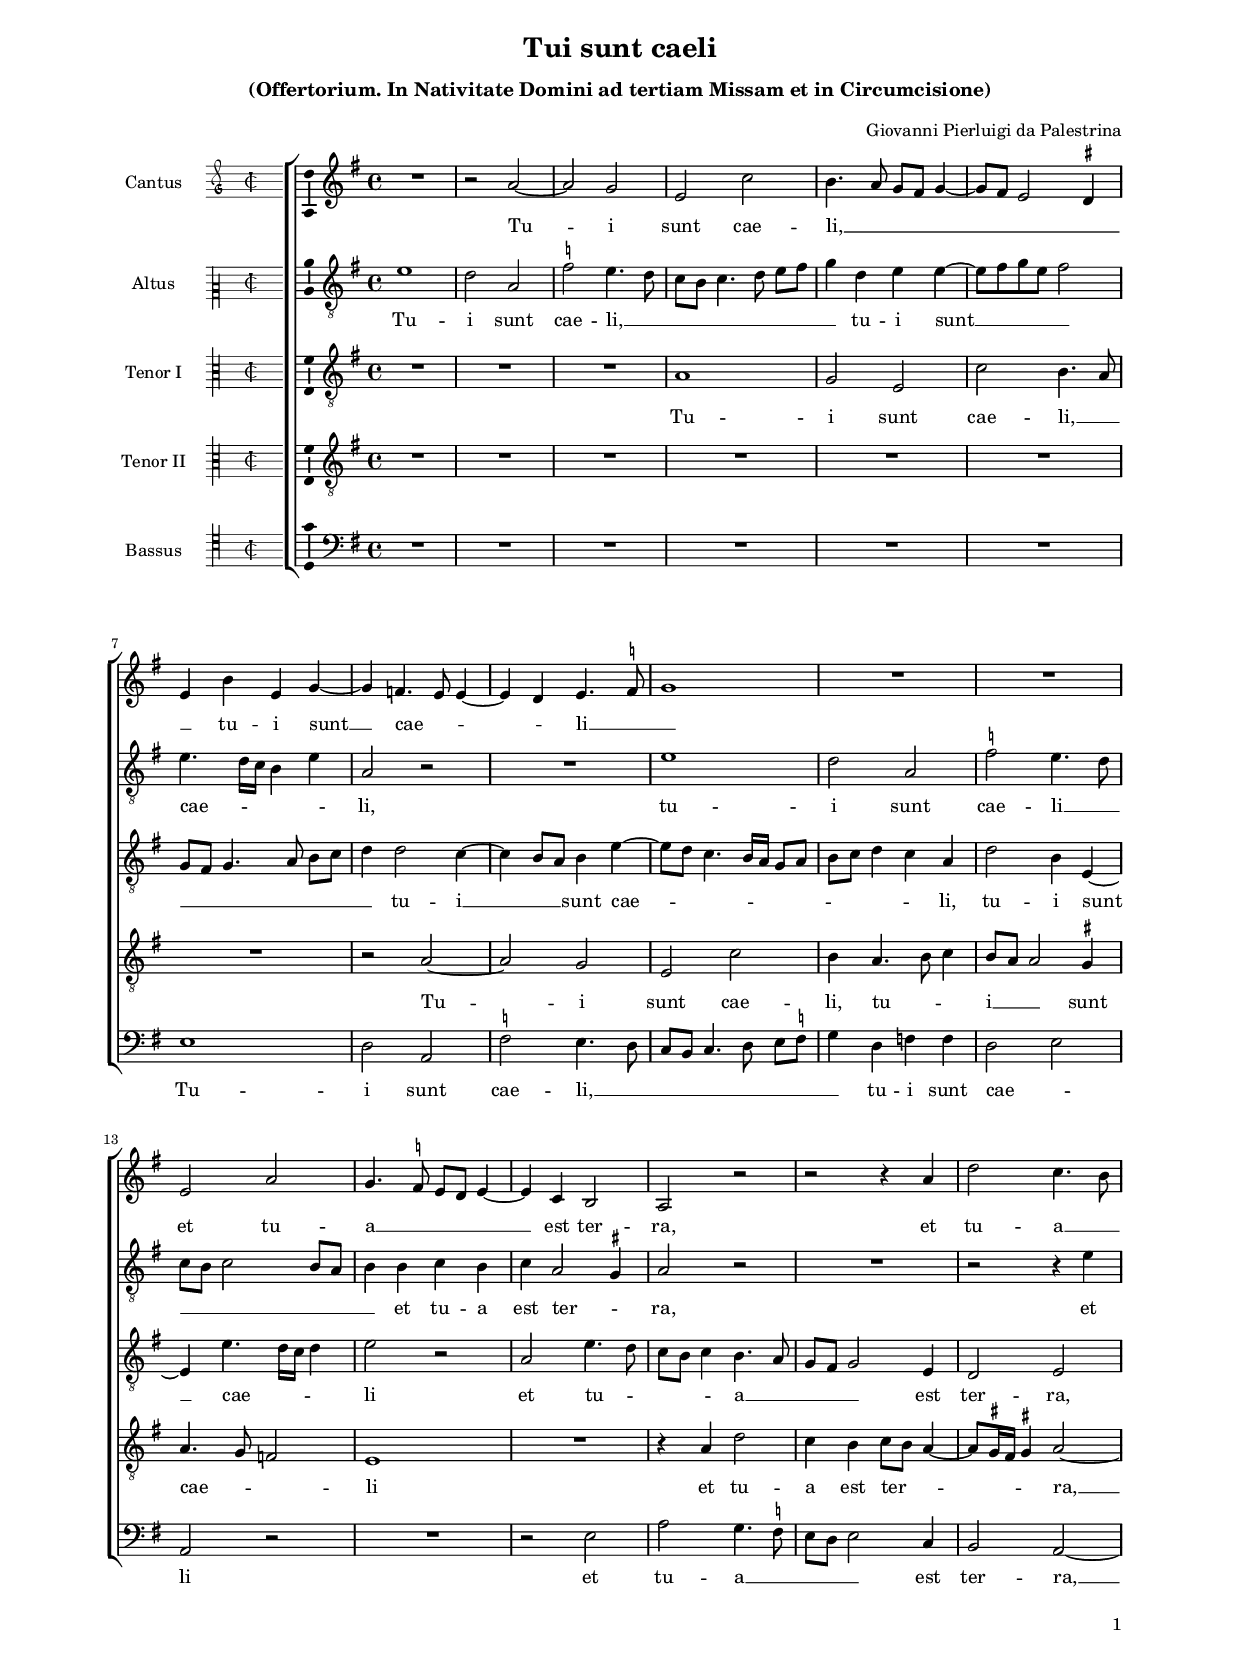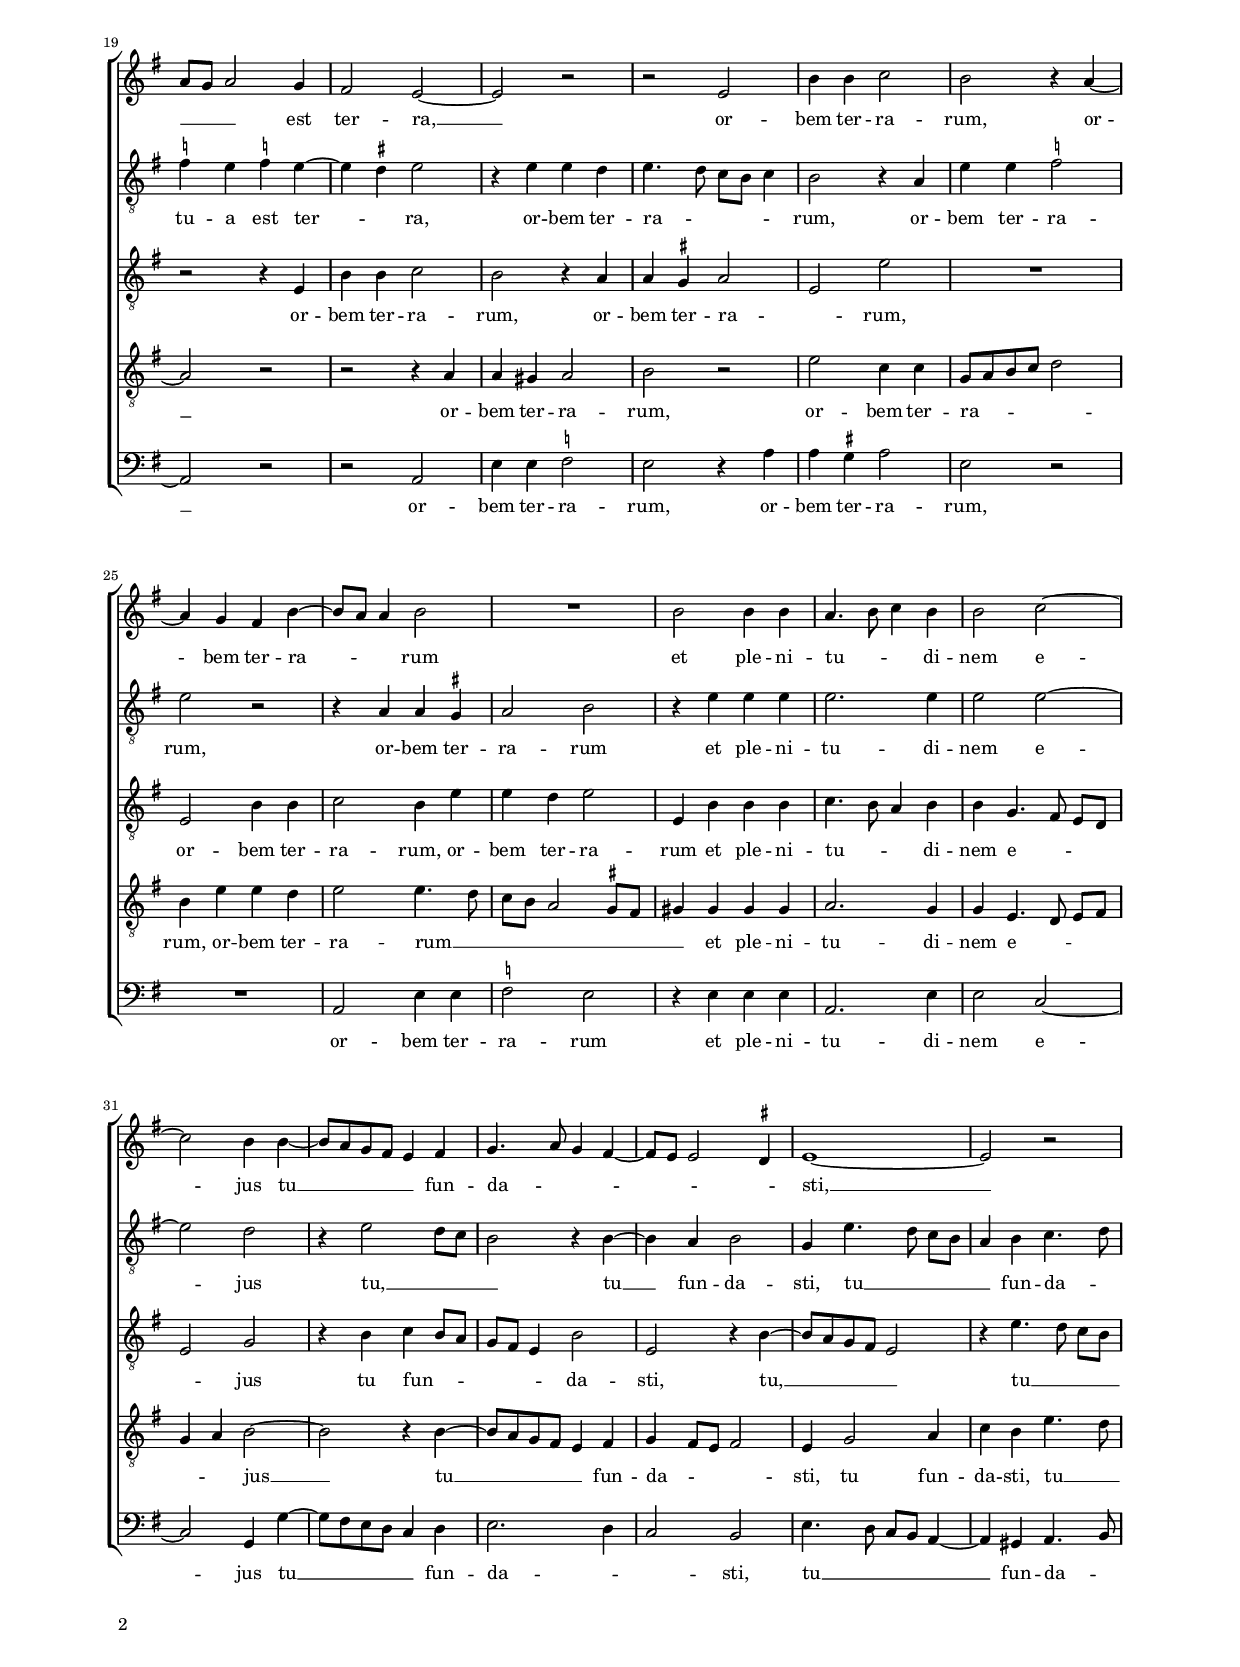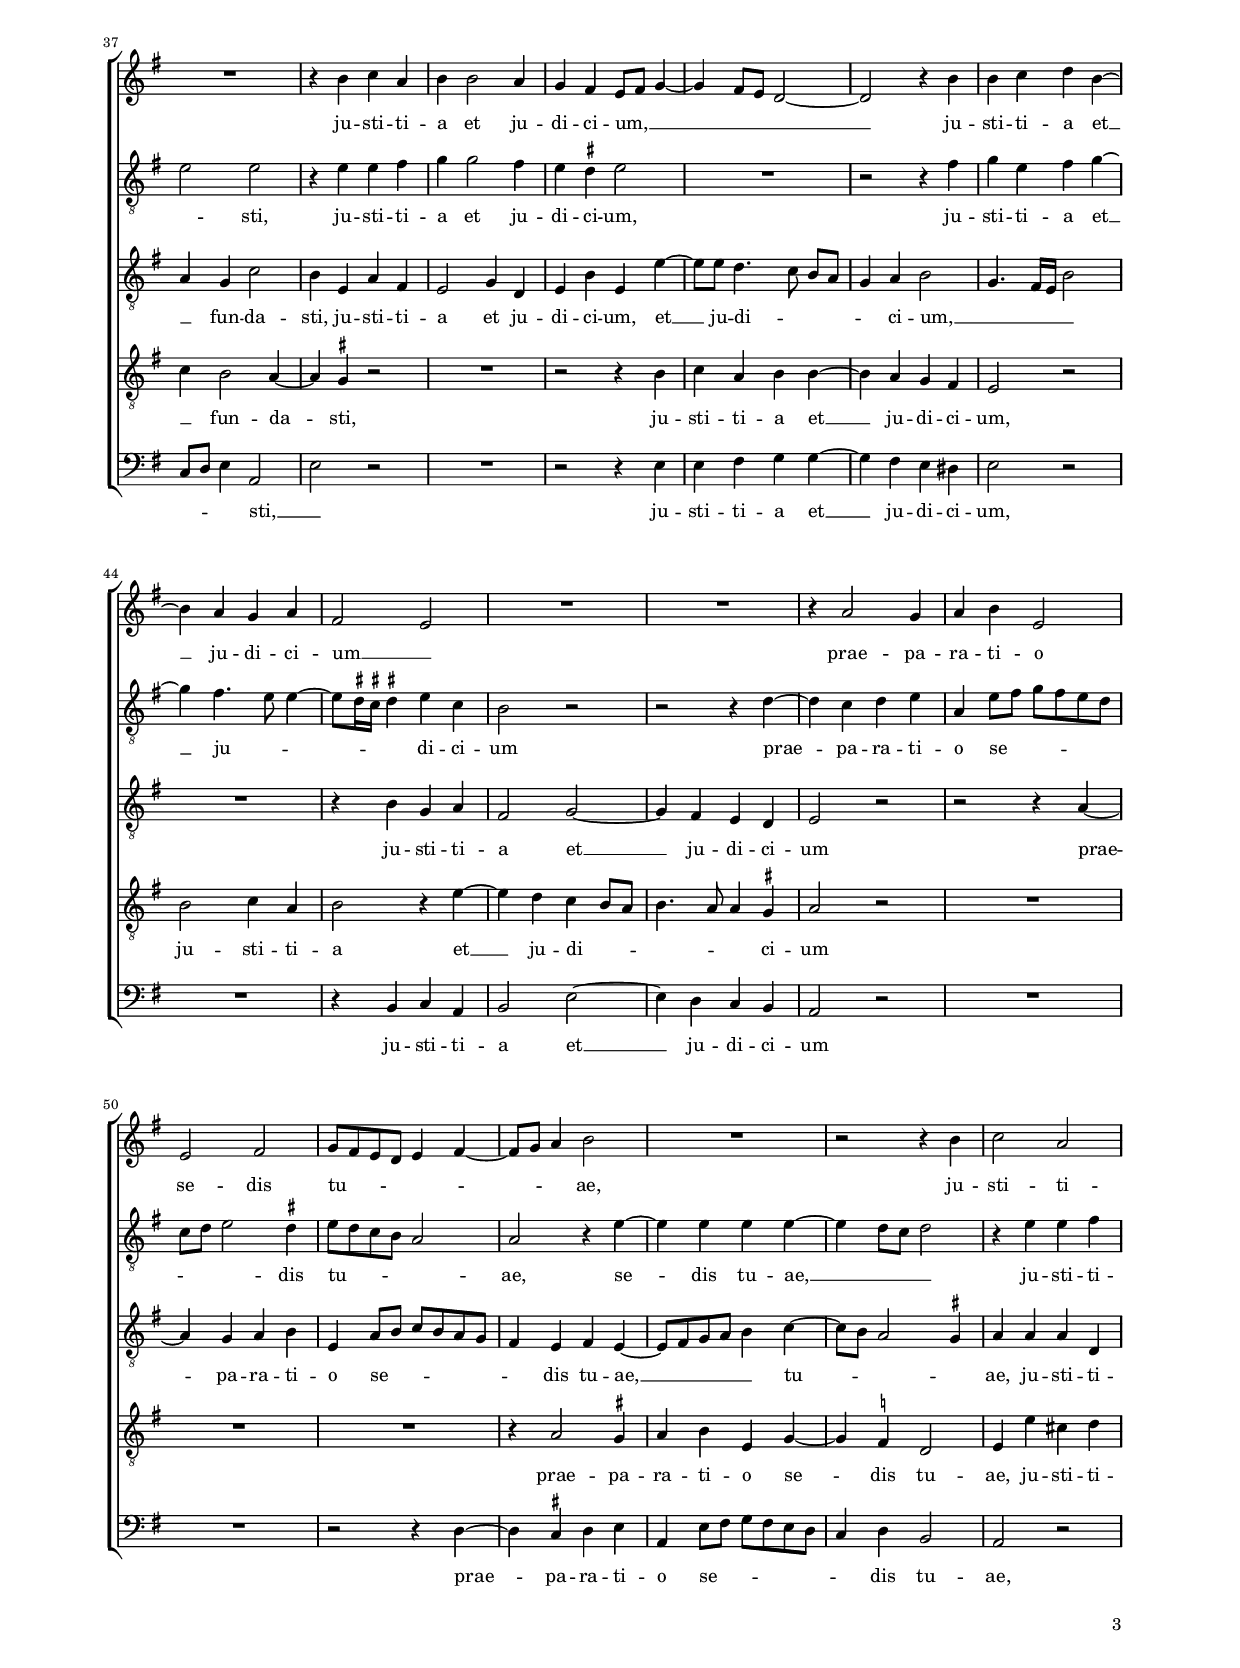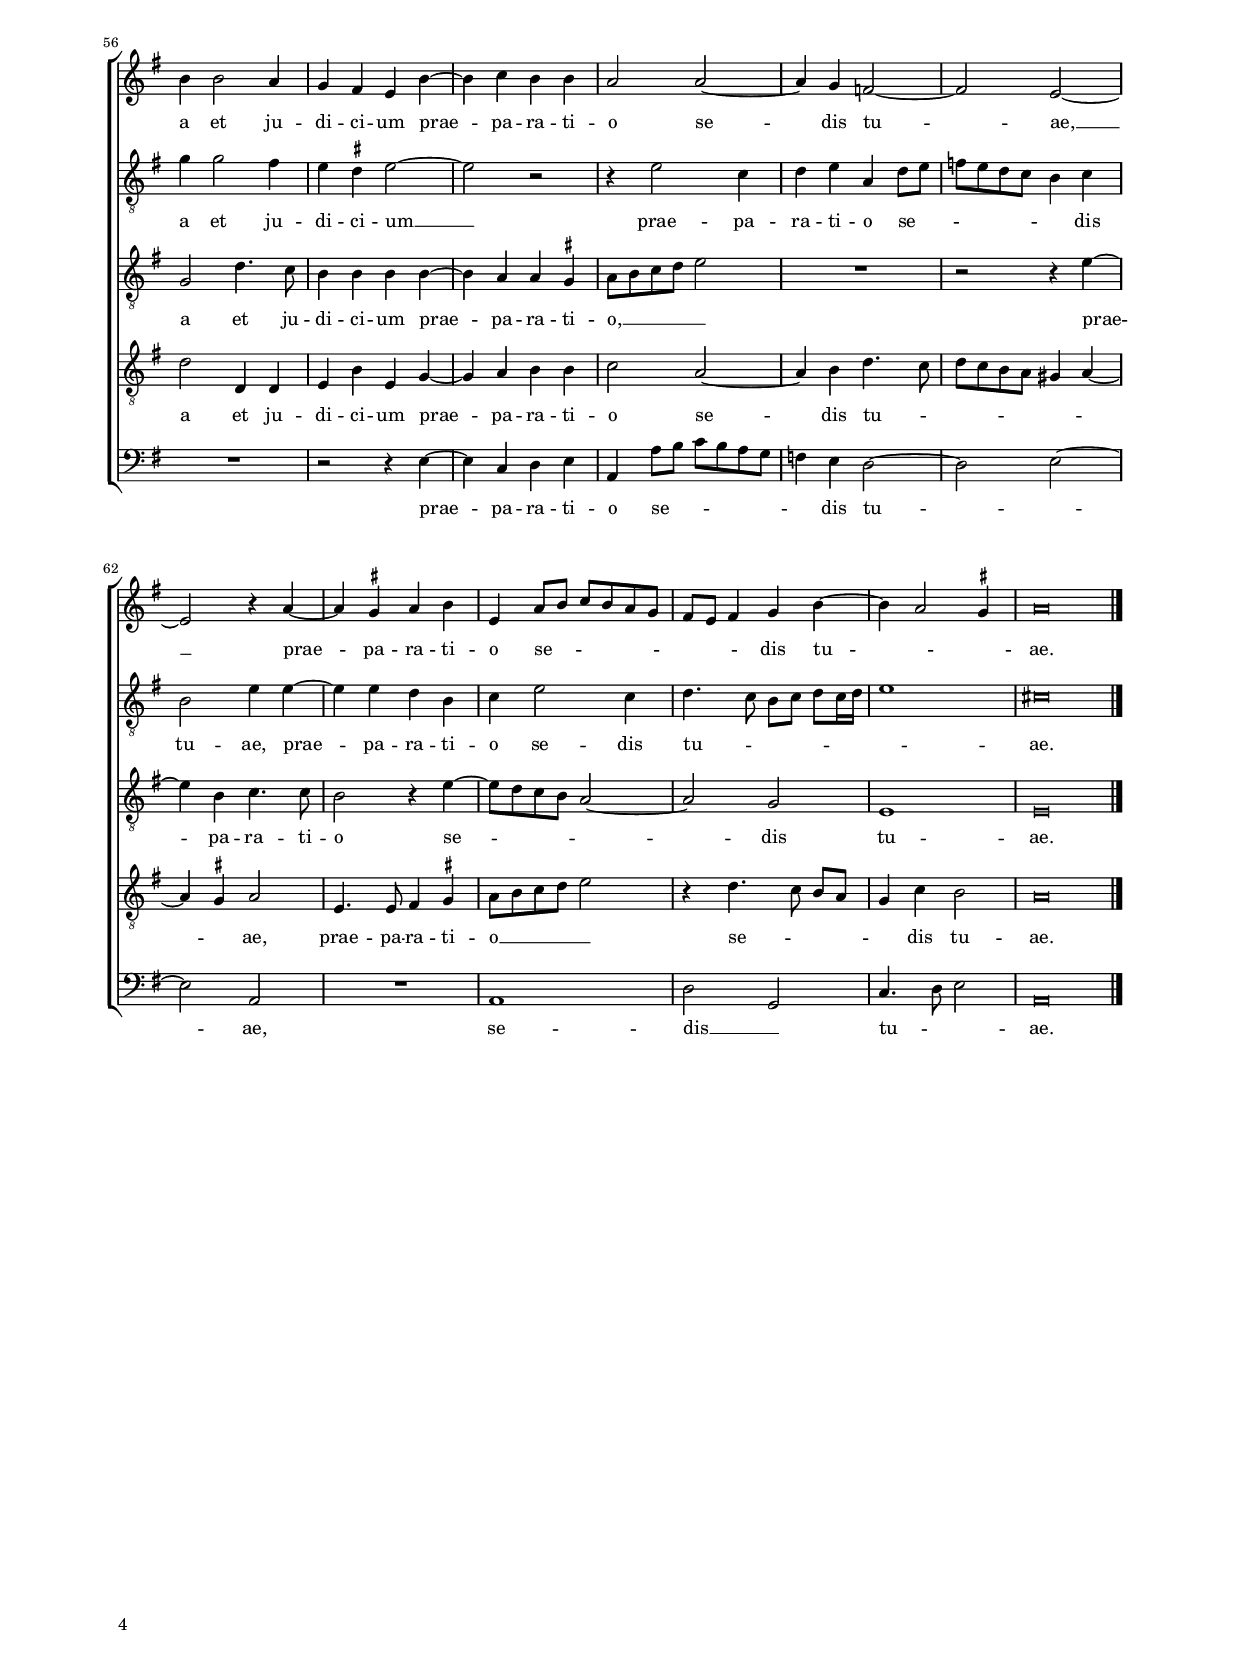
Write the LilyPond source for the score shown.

\header
{
  title="Tui sunt caeli"
  subtitle=\markup { \column { \vspace #0.5 "(Offertorium. In Nativitate Domini ad tertiam Missam et in Circumcisione)" \transparent "x" } }
  composer="Giovanni Pierluigi da Palestrina"
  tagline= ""
}

\version "2.24.1"
\language deutsch
#(set-global-staff-size 15)
% #(set-default-paper-size "letter")
#(ly:set-option 'point-and-click #f)




	ficta = { \once \set suggestAccidentals = ##t }

	forget = #(define-music-function (music) (ly:music?) #{
		\accidentalStyle forget
		$music
		\accidentalStyle default
		#})


    
\paper
	{
	top-margin = 1.6 \cm
	bottom-margin = 1 \cm
	left-margin = 2 \cm
	right-margin = 2 \cm
	ragged-bottom = ##f
	ragged-last-bottom = ##t
	print-page-number = ##f
	system-system-spacing = #'((basic-distance . 17) (minimum-distance . 14) (padding . 5) (strechability . 150))
    oddFooterMarkup=\markup   \fill-line { "" \fromproperty #'page:page-number-string }
    evenFooterMarkup=\markup  \fill-line { \fromproperty #'page:page-number-string "" }
    last-bottom-spacing = #'((basic-distance . 12) (minimum-distance . 7) (padding . 4))
    %systems-per-page = 3
    page-count = 4
    system-count = 11
%	min-systems-per-page = 3
%	print-all-headers = ##t
%	print-first-page-number = ##t
%	first-page-number = 1
	}

	
global = {
	\key c \major
	\time 4/4
    \set Score.tempoHideNote = ##t
    \tempo 4 = 100
    \skip 1*66
    \set Score.measureLength = #(ly:make-moment 2/1)
    \skip 1*2 \bar "|."
	}
    

incipitcantus = \relative c' {
    \time 2/2
    \clef "petrucci-g2"
    \key c \major
    }
    
incipitcantusVoice = <<
    \new MensuralVoice <<
        { s1 \noBreak }
        \incipitcantus
    >>
    >>
    
    
incipitaltus = \relative c' {
    \time 2/2
    \clef "petrucci-c2"
    \key c \major
    s4 \bar ""
    }
    
incipitaltusVoice = <<
    \new MensuralVoice <<
        { s1 \noBreak }
        \incipitaltus
    >>
    >>
    
incipittenor = \relative c' {
    \time 2/2
    \clef "petrucci-c3"
    \key c \major
    }
    
incipittenorVoice = <<
    \new MensuralVoice <<
        { s1 \noBreak }
        \incipittenor
    >>
    >>
    
incipitquintus = \relative c' {
    \time 2/2
    \clef "petrucci-c3"
    \key c \major
    }
    
incipitquintusVoice = <<
    \new MensuralVoice <<
        { s1 \noBreak }
        \incipitquintus
    >>
    >>
    
    
incipitbassus= \relative c {
    \time 2/2
    \clef "petrucci-c4"
    \key c \major
    }
    
incipitbassusVoice = <<
    \new MensuralVoice <<
        { s1 \noBreak }
        \incipitbassus
    >>
    >>


cantus =  \relative c''
	{
	R1
	r2 d~
	d2 c
	a2 f'
%5
	e4. d8 c8 h c4~ |
	c8 h a2 \ficta gis4 \break \noPageBreak
	a4 e' a, c~
	c4 b4. a8 a4~
	a4 g a4. \ficta b8
%10
	c1 |
	R1
	R1 \break \noPageBreak
	a2 d
	c4. \ficta b8 a g a4~
%15
	a4 f e2 |
	d2 r
	r2 r4 d'
	g2 f4. e8 \pageBreak
	d8 c d2 c4
%20
	h2 a~ |
	a2 r
	r2 a
	e'4 e f2
	e2 r4 d~ \break \noPageBreak
%25
	d4 c h e~ |
	e8 d d4 e2
	R1
	e2 e4 e
	d4. e8 f4 e
%30
	e2 f~ | \break \noPageBreak
	f2 e4 e~
	e8 d c h a4 h
	c4. d8 c4 h~
	h8 a a2 \ficta gis4
%35
	a1~ |
	a2 r \pageBreak
	R1
	r4 e' f d
	e4 e2 d4
%40
	c4 h a8 h c4~ |
	c4 h8 a g2~
	g2 r4 e'
	e4 f g e~ \break \noPageBreak
	e4 d c d
%45
	h2 a |
	R1
	R1
	r4 d2 c4
	d4 e a,2 \break \noPageBreak
%50
	a2 h |
	c8 h a g a4 h~
	h8 c d4 e2
	R1
	r2 r4 e
%55
	f2 d | \pageBreak
	e4 e2 d4
	c4 h a e'~
	e4 f e e
	d2 d~
%60
	d4 c b2~ |
	b2 a~ \break \noPageBreak
	a2 r4 d~
	d4 \ficta cis d e
	a,4 d8 e f8 e d c
%65
	h8 a h4 c e~ |
	e4 d2 \ficta cis4
	d\breve |
	}


altus =  \relative c'
	{
	a'1
	g2 d
	\ficta b'2 a4. g8
	f8 e f4. g8 a[ h]
%5
	c4 g a a~ |
	a8 h c a h2
	a4. g16 f e4 a
	d,2 r
	R1
%10
	a'1 |
	g2 d
	\ficta b'2 a4. g8
	f8 e f2 e8 d
	e4 e f e
%15
	f4 d2 \ficta cis4 |
	d2 r
	R1
	r2 r4 a'
	\ficta b4 a \ficta b! a~
%20
	a4 \ficta gis a2 |
	r4 a a g
	a4. g8 f e f4
	e2 r4 d
	a'4 a \ficta b2
%25
	a2 r |
	r4 d, d \ficta cis
	d2 e
	r4 a a a
	a2. a4
%30
	a2 a~ |
	a2 g
	r4 a2 g8 f
	e2 r4 e~
	e4 d e2
%35
	c4 a'4. g8 f[ e] |
	d4 e f4. g8
	a2 a
	r4 a a h
	c4 c2 h4
%40
	a4 \ficta gis a2 |
	R1
	r2 r4 h
	c4 a h c~
	c4 h4. a8 a4~
%45
	a8 \ficta gis16 \ficta fis \ficta gis!4 a4 \forget f |
	e2 r
	r2 r4 g~
	g4 f g a
	d,4 a'8 h c h a g
%50
	f8 g a2 \ficta gis4 |
	a8 g f e d2
	d2 r4 a'~
	a4 a a a~
	a4 g8 f g2
%55
	r4 a a h |
	c4 c2 h4
	a4 \ficta gis a2~
	a2 r
	r4 a2 f4
%60
	g4 a d, g8 a |
	b8 a g f e4 f
	e2 a4 a~
	a4 a g e
	f4 a2 f4
%65
	g4. f8 e8 f g[ f16 g] |
	a1
	fis\breve |
	}


tenor =  \relative c'
	{
	R1
	R1
	R1
	d1
%5
	c2 a |
	f'2 e4. d8
	c8 h c4. d8 e[ f]
	g4 g2 f4~
	f4 e8 d e4 a~
%10
	a8 g f4. e16 d c8 d |
	e8 f g4 f d
	g2 e4 a,~
	a4 a'4. g16 f g4
	a2 r
%15
	d,2 a'4. g8 |
	f8 e f4 e4. d8
	c8 h c2 a4
	g2 a
	r2 r4 a
%20
	e'4 e f2 |
	e2 r4 d
	d4 \ficta cis d2
	a2 a'
	R1
%25
	a,2 e'4 e |
	f2 e4 a
	a4 g a2
	a,4 e' e e
	f4. e8 d4 e
%30
	e4 c4. h8 a[ g] |
	a2 c
	r4 e f4 e8 d
	c8 h a4 e'2
	a,2 r4 e'~
%35
	e8 d c h a2 |
	r4 a'4. g8 f[ e]
	d4 c f2
	e4 a, d h
	a2 c4 g
%40
	a4 e' a, a'~ |
	a8 a g4. f8 e[ d]
	c4 d e2
	c4. h16 a e'2
	R1
%45
	r4 e c d |
	h2 c~
	c4 h a g
	a2 r
	r2 r4 d~
%50
	d4 c d e |
	a,4 d8 e f e d c
	h4 a h a~
	a8 h c d e4 f~
	f8 e d2 \ficta cis4
%55
	d4 d d g, |
	c2 g'4. f8
	e4 e e e~
	e4 d d \ficta cis
	d8 e f g a2
%60
	R1 |
	r2 r4 a~
	a4 e f4. f8
	e2 r4 a~
	a8 g f e d2~
%65
	d2 c |
	a1
	a\breve |
	}


quintus  =  \relative c'
	{
	R1
	R1
	R1
	R1
%5
	R1 |
	R1
	R1
	r2 d~
	d2 c
%10
	a2 f' |
	e4 d4. e8 f4
	e8 d d2 \ficta cis4
	d4. c8 b2
	a1
%15
	R1 |
	r4 d g2
	f4 e f8 e d4~
	d8 \ficta cis16 h \ficta cis!4 d2~
	d2 r
%20
	r2 r4 d |
	d4 cis d2
	e2 r
	a2 f4 f
	c8 d e f g2
%25
	e4 a a g |
	a2 a4. g8
	f8 e d2 \ficta cis8 h
	cis4 cis cis cis
	d2. c4
%30
	c4 a4. g8 a[ h] |
	c4 d e2~
	e2 r4 e~
	e8 d c h a4 h
	c4 h8 a h2
%35
	a4 c2 d4 |
	f4 e a4. g8
	f4 e2 d4~
	d4 \ficta cis r2
	R1
%40
	r2 r4 e |
	f4 d e e~
	e4 d c h
	a2 r
	e'2 f4 d
%45
	e2 r4 a~ |
	a4 g f e8 d
	e4. d8 d4 \ficta cis
	d2 r
	R1
%50
	R1 |
	R1
	r4 d2 \ficta cis4 |
	d4 e a, c~
	c4 \ficta b g2
%55
	a4 a' fis g |
	g2 g,4 g
	a4 e' a, c~
	c4 d e e
	f2 d~
%60
	d4 e g4. f8 |
	g8 f e d cis4 d~
	d4 \ficta cis d2
	a4. a8 h4 \ficta cis
	d8 e f g a2
%65
	r4 g4. f8 e[ d] |
	c4 f e2
	d\breve |
	}


bassus  =  \relative c
	{
	R1
	R1
	R1
	R1
%5
	R1 |
	R1
	a'1
	g2 d
	\ficta b'2 a4. g8
%10
	f8 e f4. g8 a[ \ficta b] |
	c4 g b b
	g2 a
	d,2 r
	R1
%15
	r2 a' |
	d2 c4. \ficta b8
	a8 g a2 f4
	e2 d~
	d2 r
%20
	r2 d |
	a'4 a \ficta b2
	a2 r4 d
	d4 \ficta cis d2
	a2 r
%25
	R1 |
	d,2 a'4 a
	\ficta b2 a
	r4 a a a
	d,2. a'4
%30
	a2 f~ |
	f2 c4 c'~
	c8 h a g f4 g
	a2. g4
	f2 e
%35
	a4. g8 f e d4~ |
	d4 cis d4. e8
	f8 g a4 d,2
	a'2 r
	R1
%40
	r2 r4 a |
	a4 h c c~
	c4 h a gis
	a2 r
	R1
%45
	r4 e f d |
	e2 a~
	a4 g f e
	d2 r
	R1
%50
	R1 |
	r2 r4 g~
	g4 \ficta fis g a
	d,4 a'8 h c h a g
	f4 g e2
%55
	d2 r |
	R1
	r2 r4 a'~
	a4 f g a
	d,4 d'8 e f e d c
%60
	b4 a g2~ |
	g2 a~
	a2 d,
	R1
	d1
%65
	g2 c, |
	f4. g8 a2
	d,\breve |
	}


lyricscantus = \lyricmode {
	Tu -- i sunt cae -- li, __ _ _ _ _ _ _ _ _
    tu -- i sunt __ cae -- _ _ _ li __ _ _
    et tu -- a __ _ _ _ _ est ter -- ra,
    et tu -- a __ _ _ _ _ est ter -- ra, __
    or -- bem ter -- ra -- rum,
    or -- bem ter -- ra -- _ _ rum
    et ple -- ni -- tu -- _ _ di -- nem e -- jus
    tu __ _ _ _ _ fun -- da -- _ _ _ _ _ _ sti, __
    ju -- sti -- ti -- a et ju -- di -- ci -- um, __ _ _ _ _ _ 
    ju -- sti -- ti -- a et __ ju -- di -- ci -- um __ _
    prae -- pa -- ra -- ti -- o se -- dis tu -- _ _ _ _ _ _ _ ae,
    ju -- sti -- ti -- a et ju -- di -- ci -- um
    prae -- pa -- ra -- ti -- o se -- dis tu -- ae, __
    prae -- pa -- ra -- ti -- o se -- _ _ _ _ _ _ _ _ dis tu -- _ _ ae.
	}


lyricsaltus = \lyricmode {
	Tu -- i sunt cae -- li, __ _ _ _ _ _ _ _ _ 
    tu -- i sunt __ _ _ _ _ cae -- _ _ _ _ li,
    tu -- i sunt cae -- li __ _ _ _ _ _ _ _ 
    et tu -- a est ter -- _ ra,
    et tu -- a est ter -- _ ra,
    or -- bem ter -- ra -- _ _ _ _ rum,
    or -- bem ter -- ra -- rum,
    or -- bem ter -- ra -- rum
    et ple -- ni -- tu -- di -- nem e -- jus
    tu, __ _ _ _
    tu __ fun -- da -- sti,
    tu __ _ _ _ _ fun -- da -- _ _ sti,
    ju -- sti -- ti -- a et ju -- di -- ci -- um,
    ju -- sti -- ti -- a et __ ju -- _ _ _ _ _ di -- ci -- um
    prae -- pa -- ra -- ti -- o se -- _ _ _ _ _ _ _ _ dis tu -- _ _ _ _ ae,
    se -- dis tu -- ae, __ _ _ _
    ju -- sti -- ti -- a et ju -- di -- ci -- um __
    prae -- pa -- ra -- ti -- o se -- _ _ _ _ _ _ dis tu -- ae,
    prae -- pa -- ra -- ti -- o se -- dis tu -- _ _ _ _ _ _ _ ae.
	}


lyricstenor = \lyricmode {
	Tu -- i sunt cae -- li, __ _ _ _ _ _ _ _ _ 
    tu -- i __ _ _ sunt cae -- _ _ _ _ _ _ _ _ _ _ li,
    tu -- i sunt __ cae -- _ _ _ li
    et tu -- _ _ _ _ a __ _ _ _ _ est ter -- ra,
    or -- bem ter -- ra -- rum,
    or -- bem ter -- ra -- _ rum,
    or -- bem ter -- ra -- rum,
    or -- bem ter -- ra -- rum
    et ple -- ni -- tu -- _ _ di -- nem e -- _ _ _ _ jus
    tu fun -- _ _ _ _ _ da -- sti,
    tu, __ _ _ _ _
    tu __ _ _ _ _ fun -- da -- sti,
    ju -- sti -- ti -- a et ju -- di -- ci -- um,
    et __ ju -- di -- _ _ _ _ ci -- um, __ _ _ _ _
    ju -- sti -- ti -- a et __ ju -- di -- ci -- um
    prae -- pa -- ra -- ti -- o se -- _ _ _ _ _ _ dis tu -- ae, __ _ _ _ _ 
    tu -- _ _ _ ae,
    ju -- sti -- ti -- a et ju -- di -- ci -- um
    prae -- pa -- ra -- ti -- o, __ _ _ _ _
    prae -- pa -- ra -- ti -- o se -- _ _ _ _ dis tu -- ae.
	}


lyricsquintus = \lyricmode {
	Tu -- i sunt cae -- li,
    tu -- _ _ i __ _ _ sunt cae -- _ _ li
    et tu -- a est ter -- _ _ _ _ _ ra, __
    or -- bem ter -- ra -- rum,
    or -- bem ter -- ra -- _ _ _ _ rum,
    or -- bem ter -- ra -- rum __ _ _ _ _ _ _ _
    et ple -- ni -- tu -- di -- nem e -- _ _ _ _ _ jus __
    tu __ _ _ _ _ fun -- da -- _ _ _ sti,
    tu fun -- da -- sti,
    tu __ _ _ fun -- da -- sti,
    ju -- sti -- ti -- a et __ ju -- di -- ci -- um,
    ju -- sti -- ti -- a et __ ju -- di -- _ _ _ _ _ ci -- um
    prae -- pa -- ra -- ti -- o se -- dis tu -- ae,
    ju -- sti -- ti -- a et ju -- di -- ci -- um
    prae -- pa -- ra -- ti -- o se -- dis tu -- _ _ _ _ _ _ _ _ ae,
    prae -- pa -- ra -- ti -- o __ _ _ _ _ se -- _ _ _ _ dis tu -- ae.
	}


lyricsbassus = \lyricmode {
	Tu -- i sunt cae -- li, __ _ _ _ _ _ _ _ _ 
    tu -- i sunt cae -- _ li
    et tu -- a __ _ _ _ _ est ter -- ra, __
    or -- bem ter -- ra -- rum,
    or -- bem ter -- ra -- rum,
    or -- bem ter -- ra -- rum
    et ple -- ni -- tu -- di -- nem e -- jus
    tu __ _ _ _ _ fun -- da -- _ _ sti,
    tu __ _ _ _ _ fun -- da -- _ _ _ _ sti, __ _
    ju -- sti -- ti -- a et __ ju -- di -- ci -- um,
    ju -- sti -- ti -- a et __ ju -- di -- ci -- um
    prae -- pa -- ra -- ti -- o se -- _ _ _ _ _ _ dis tu -- ae,
    prae -- pa -- ra -- ti -- o se -- _ _ _ _ _ _ dis tu -- _ ae,
    se -- dis __ _ tu -- _ _ ae.
	}


\score
{  
    \transpose c g, {
	\new ChoirStaff \with { \override StaffGrouper.staff-staff-spacing.basic-distance = #12 }
	<<

	\new Staff << \global
	\new Voice="v1" {
		\set Staff.instrumentName="Cantus"
        \incipit \incipitcantusVoice
%		\set Staff.instrumentName= "S"
		\set Staff.midiInstrument = "reed organ"
		\clef violin
		\cantus }
	\new Lyrics \lyricsto "v1" {\lyricscantus }
	>>


	\new Staff << \global
	\new Voice="v2" {
		\set Staff.instrumentName="Altus"
        \incipit \incipitaltusVoice
%		\set Staff.instrumentName= "A"
		\set Staff.midiInstrument = "reed organ"
        \clef "G_8" % violin
		\altus}
	\new Lyrics \lyricsto "v2" {\lyricsaltus }
	>>


	\new Staff << \global
	\new Voice="v3" {
		\set Staff.instrumentName="Tenor I"
        \incipit \incipittenorVoice
%		\set Staff.instrumentName= "T"
		\set Staff.midiInstrument = "reed organ"
		\clef "G_8"
		\tenor }
	\new Lyrics \lyricsto "v3" {\lyricstenor }
	>>


	\new Staff << \global
	\new Voice="v5" {
		\set Staff.instrumentName="Tenor II"
        \incipit \incipitquintusVoice
%		\set Staff.instrumentName= "Q"
		\set Staff.midiInstrument = "reed organ"
		\clef "G_8"
		\quintus}
	\new Lyrics \lyricsto "v5" {\lyricsquintus }
	>>


	\new Staff << \global
	\new Voice="v4" {
		\set Staff.instrumentName="Bassus"
        \incipit \incipitbassusVoice
%		\set Staff.instrumentName= "B"
		\set Staff.midiInstrument = "reed organ"
		\clef bass 
		\bassus }
	\new Lyrics \lyricsto "v4" {\lyricsbassus}
	>>

	>>
	} % transpose

	\layout
	{
	indent = 3\cm
    incipit-width = 1.3 \cm
	\context { \Lyrics \override VerticalAxisGroup.nonstaff-relatedstaff-spacing.padding = #1.4 }
%	\context { \Lyrics \override LyricText.font-size = #1 }
	\context { \Staff \override TimeSignature.break-visibility = #end-of-line-invisible }
	\context { \Staff \consists "Ambitus_engraver" }
%	\context { \Voice \override Slur.transparent = ##t }
	\context { \Score \override BarNumber.padding = #2 }
	\context { \Voice \override NoteHead.style = #'baroque }
	}

\midi
	{    	
	}

}


% EOF
